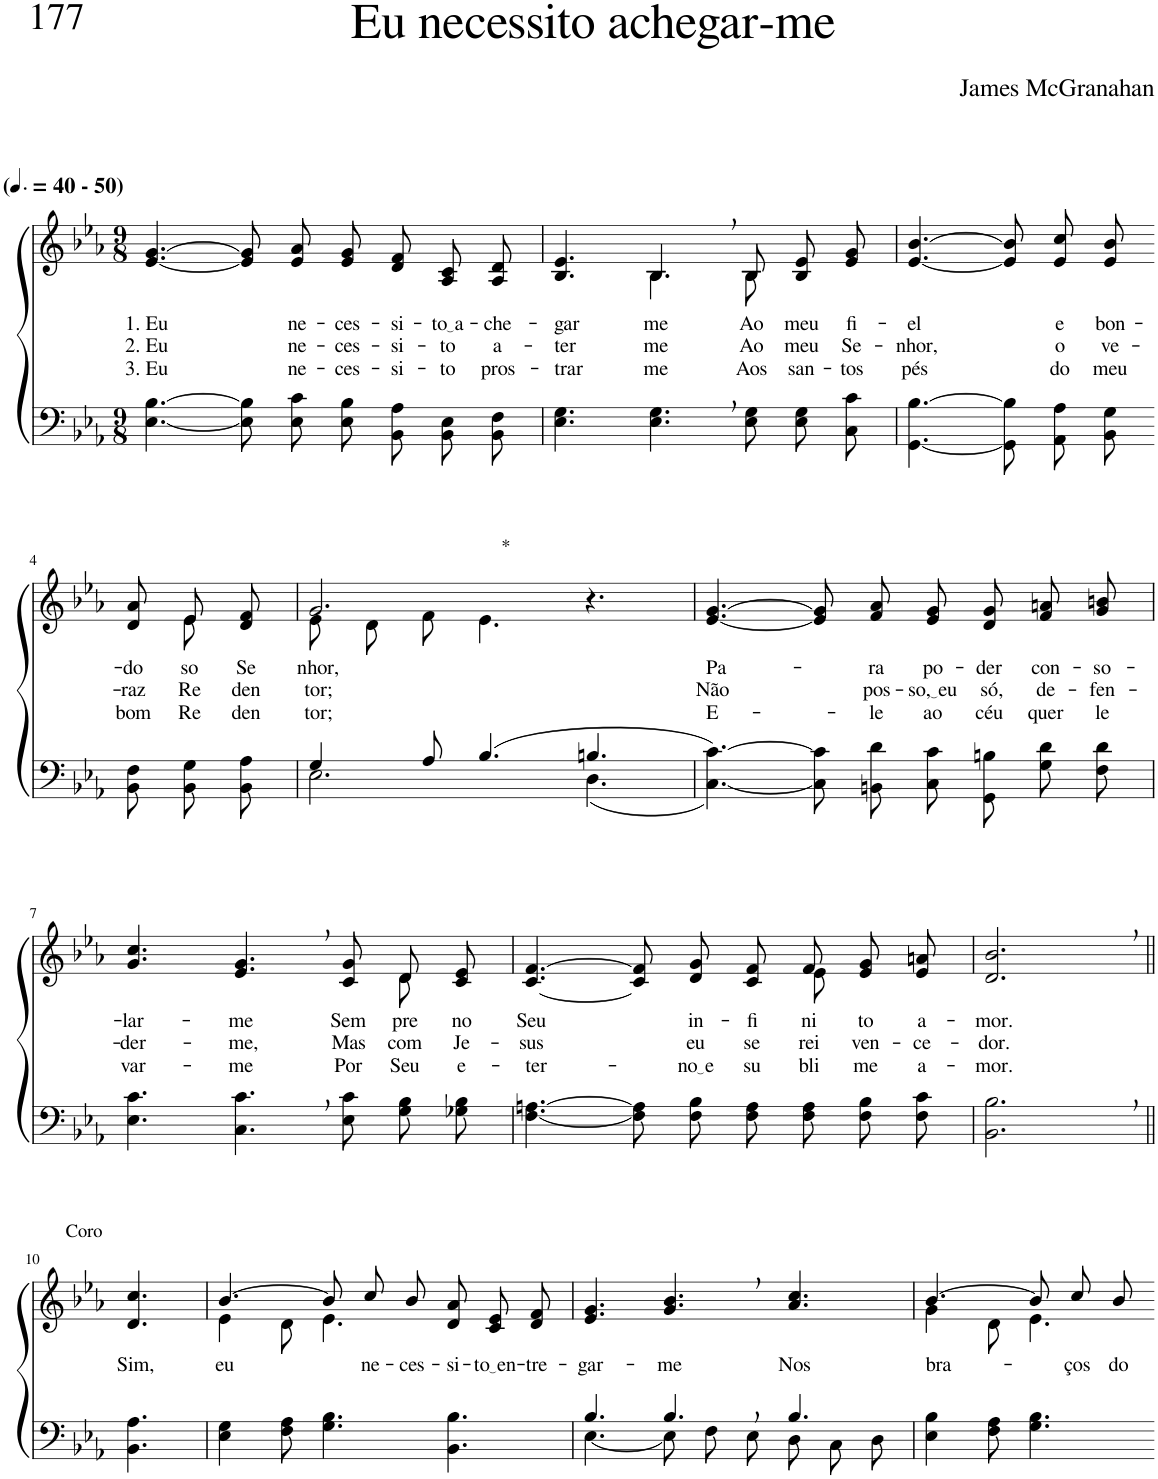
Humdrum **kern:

**kern	**kern	**text	**text	**text
*part2	*part1	*part1	*part1	*part1
*staff2	*staff1	*staff1	*staff1	*staff1
*I"Parte III e IV	*I"Parte I e II	*	*	*
*clefF4	*clefG2	*	*	*
*k[b-e-a-]	*k[b-e-a-]	*	*	*
*M9/8	*M9/8	*	*	*
*MM60	*MM60	*	*	*
=1	=1	=1	=1	=1
!	!LO:TX:a:B:t=(	!	!	!
!	!LO:TX:a:B:t=- 50)	!	!	!
!	!	!LO:LY:b	!LO:LY:b	!LO:LY:b
[4.E-\ [4.B-\	[4.e-/ [4.g/	1. Eu	2. Eu	3. Eu
8E-]\ 8B-]\L	8e-]/ 8g]/L	.	.	.
!	!	!LO:LY:b	!LO:LY:b	!LO:LY:b
8E-\ 8c\	8e-/ 8a-/	ne-	ne-	ne-
!	!	!LO:LY:b	!LO:LY:b	!LO:LY:b
8E-\ 8B-\J	8e-/ 8g/J	-ces-	-ces-	-ces-
!	!	!LO:LY:b	!LO:LY:b	!LO:LY:b
8BB-\ 8A-\L	8d/ 8f/L	-si-	-si-	-si-
!	!	!LO:LY:b	!LO:LY:b	!LO:LY:b
8BB-\ 8E-\	8A-/ 8c/	to a	-to	-to
!	!	!LO:LY:b	!LO:LY:b	!LO:LY:b
8BB-\ 8F\J	8A-/ 8d/J	-che-	a-	pros-
=2	=2	=2	=2	=2
!	!	!LO:LY:b	!LO:LY:b	!LO:LY:b
*	*^	*	*	*
4.E-\ 4.G\	4.B-/ 4.e-/	4.ryy	-gar-	-ter-	-trar-
!	!	!	!LO:LY:b	!LO:LY:b	!LO:LY:b
4.E-\, 4.G\,	4.B-,/	4.B-\	-me	-me	-me
!	!	!	!LO:LY:b	!LO:LY:b	!LO:LY:b
8E-\ 8G\L	8B-/L	8B-\	Ao	Ao	Aos
!	!	!	!LO:LY:b	!LO:LY:b	!LO:LY:b
8E-\ 8G\	8B-/ 8e-/	4ryy	meu	meu	san-
!	!	!	!LO:LY:b	!LO:LY:b	!LO:LY:b
8C\ 8c\J	8e-/ 8g/J	.	fi-	Se-	-tos
*	*v	*v	*	*	*
=3	=3	=3	=3	=3
!	!	!LO:LY:b	!LO:LY:b	!LO:LY:b
[4.GG\ [4.B-\	[4.e-/ [4.b-/	-el	-nhor,	pés
8GG]/ 8B-]/L	8e-]/ 8b-]/L	.	.	.
!	!	!LO:LY:b	!LO:LY:b	!LO:LY:b
8AA-/ 8A-/	8e-/ 8cc/	e	o	do
!	!	!LO:LY:b	!LO:LY:b	!LO:LY:b
8BB-/ 8G/J	8e-/ 8b-/J	bon-	ve-	meu
!!LO:LB:g=z
=4-	=4-	=4-	=4-	=4-
!	!	!LO:LY:b	!LO:LY:b	!LO:LY:b
*	*^	*	*	*
8BB-\ 8F\L	8d/ 8a-/L	8ryy	-do-	-raz	bom
!	!	!	!LO:LY:b	!LO:LY:b	!LO:LY:b
8BB-\ 8G\	8e-/	8e-\	-so	Re-	Re-
!	!	!	!LO:LY:b	!LO:LY:b	!LO:LY:b
8BB-\ 8A-\J	8d/ 8f/J	8ryy	Se-	-den-	-den-
=5	=5	=5	=5	=5	=5
*^	*	*	*	*	*
!	!	!LO:TX:a:t=*	!	!	!	!
!	!	!	!	!LO:LY:b	!LO:LY:b	!LO:LY:b
4G/	2.E-\	2.g/	8e-\L	-nhor,	-tor;	-tor;
.	.	.	8d\	.	.	.
8A-/	.	.	8f\J	.	.	.
(4.B-/	.	.	4.e-\	.	.	.
4.Bn/	(4.D\	4.r	4.ryy	.	.	.
=6	=6	=6	=6	=6	=6	=6
!	!	!	!	!LO:LY:b	!LO:LY:b	!LO:LY:b
*v	*v	*	*	*	*	*
*	*v	*v	*	*	*
[4.C\ [4.c\))	[4.e-/ [4.g/	Pa-	Não	E-
8C]\ 8c]\L	8e-]/ 8g]/L	.	.	.
!	!	!LO:LY:b	!LO:LY:b	!LO:LY:b
8BBn\ 8d\	8f/ 8a-/	-ra	pos-	-le
!	!	!LO:LY:b	!LO:LY:b	!LO:LY:b
8C\ 8c\J	8e-/ 8g/J	po-	so, eu	ao
!	!	!LO:LY:b	!LO:LY:b	!LO:LY:b
8GG\ 8Bn\L	8d/ 8g/L	-der	só,	céu
!	!	!LO:LY:b	!LO:LY:b	!LO:LY:b
8G\ 8d\	8f/ 8an/	con-	de-	quer
!	!	!LO:LY:b	!LO:LY:b	!LO:LY:b
8F\ 8d\J	8g/ 8bn/J	-so-	-fen-	le
!!LO:LB:g=z
=7	=7	=7	=7	=7
!	!	!LO:LY:b	!LO:LY:b	!LO:LY:b
*	*^	*	*	*
4.E-\ 4.c\	4.g/ 4.cc/	2..ryy	-lar-	-der-	var-
!	!	!	!LO:LY:b	!LO:LY:b	!LO:LY:b
4.C\, 4.c\,	4.e-/, 4.g/,	.	-me	-me,	-me
!	!	!	!LO:LY:b	!LO:LY:b	!LO:LY:b
8E-\ 8c\L	8c/ 8g/L	.	Sem-	Mas	Por
!	!	!	!LO:LY:b	!LO:LY:b	!LO:LY:b
8G\ 8B-\	8d/	8d\	-pre	com	Seu
!	!	!	!LO:LY:b	!LO:LY:b	!LO:LY:b
8G-X\ 8B-\J	8c/ 8e-/J	8ryy	no	Je-	e-
=8	=8	=8	=8	=8	=8
!	!	!	!LO:LY:b	!LO:LY:b	!LO:LY:b
[4.F\ [4.An\	[4.c/ [4.f/	2.ryy	Seu	-sus	-ter-
8F]\ 8A]\L	8c]/ 8f]/L	.	.	.	.
!	!	!	!LO:LY:b	!LO:LY:b	!LO:LY:b
8F\ 8B-\	8d/ 8g/	.	in-	eu	no e
!	!	!	!LO:LY:b	!LO:LY:b	!LO:LY:b
8F\ 8A\J	8c/ 8f/J	.	-fi-	se-	su-
!	!	!	!LO:LY:b	!LO:LY:b	!LO:LY:b
8F\ 8A\L	8f/L	8e-\	-ni-	-rei	-bli-
!	!	!	!LO:LY:b	!LO:LY:b	!LO:LY:b
8F\ 8B-\	8e-/ 8g/	4ryy	-to	ven-	-me
!	!	!	!LO:LY:b	!LO:LY:b	!LO:LY:b
8F\ 8c\J	8e-/ 8an/J	.	a-	-ce-	a-
*	*v	*v	*	*	*
=9	=9	=9	=9	=9
!	!	!LO:LY:b	!LO:LY:b	!LO:LY:b
2.BB-\, 2.B-\,	2.d/, 2.b-/,	-mor.	-dor.	-mor.
!!LO:LB:g=z
=10||	=10||	=10||	=10||	=10||
!	!LO:TX:a:t=Coro	!	!	!
!	!	!LO:LY:b	!	!
4.BB-\ 4.A-\	4.d/ 4.cc/	Sim,	.	.
=11	=11	=11	=11	=11
*	*^	*	*	*
!	!	!	!LO:LY:b	!	!
4E-\ 4G\	[4.b-/	4e-\	eu	.	.
8F\ 8A-\	.	8d\	.	.	.
4.G\ 4.B-\	8b-/L]	4.e-\	.	.	.
!	!	!	!LO:LY:b	!	!
.	8cc/	.	ne-	.	.
!	!	!	!LO:LY:b	!	!
.	8b-/J	.	-ces-	.	.
!	!	!	!LO:LY:b	!	!
4.BB-\ 4.B-\	8d/ 8a-/L	4.ryy	-si-	.	.
!	!	!	!LO:LY:b	!	!
.	8c/ 8e-/	.	to en	.	.
!	!	!	!LO:LY:b	!	!
.	8d/ 8f/J	.	-tre-	.	.
*	*v	*v	*	*	*
=12	=12	=12	=12	=12
*^	*	*	*	*
!	!	!	!LO:LY:b	!	!
4.B-/	[4.E-\	4.e-/ 4.g/	-gar-	.	.
!	!	!	!LO:LY:b	!	!
4.B-,/	8E-\L]	4.g/, 4.b-/,	-me	.	.
.	8F\	.	.	.	.
.	8E-\J	.	.	.	.
!	!	!	!LO:LY:b	!	!
4.B-/	8D\L	4.a-/ 4.cc/	Nos	.	.
.	8C\	.	.	.	.
.	8D\J	.	.	.	.
=13	=13	=13	=13	=13	=13
*	*	*^	*	*	*
!	!	!	!	!LO:LY:b	!	!
*v	*v	*	*	*	*	*
4E-\ 4B-\	[4.b-/	4g\	bra-	.	.
8F\ 8A-\	.	8d\	.	.	.
4.G\ 4.B-\	8b-/L]	4.e-\	.	.	.
!	!	!	!LO:LY:b	!	!
.	8cc/	.	-ços	.	.
!	!	!	!LO:LY:b	!	!
.	8b-/J	.	do	.	.
*	*v	*v	*	*	*
=-	=-	=-	=-	=-
*-	*-	*-	*-	*-
